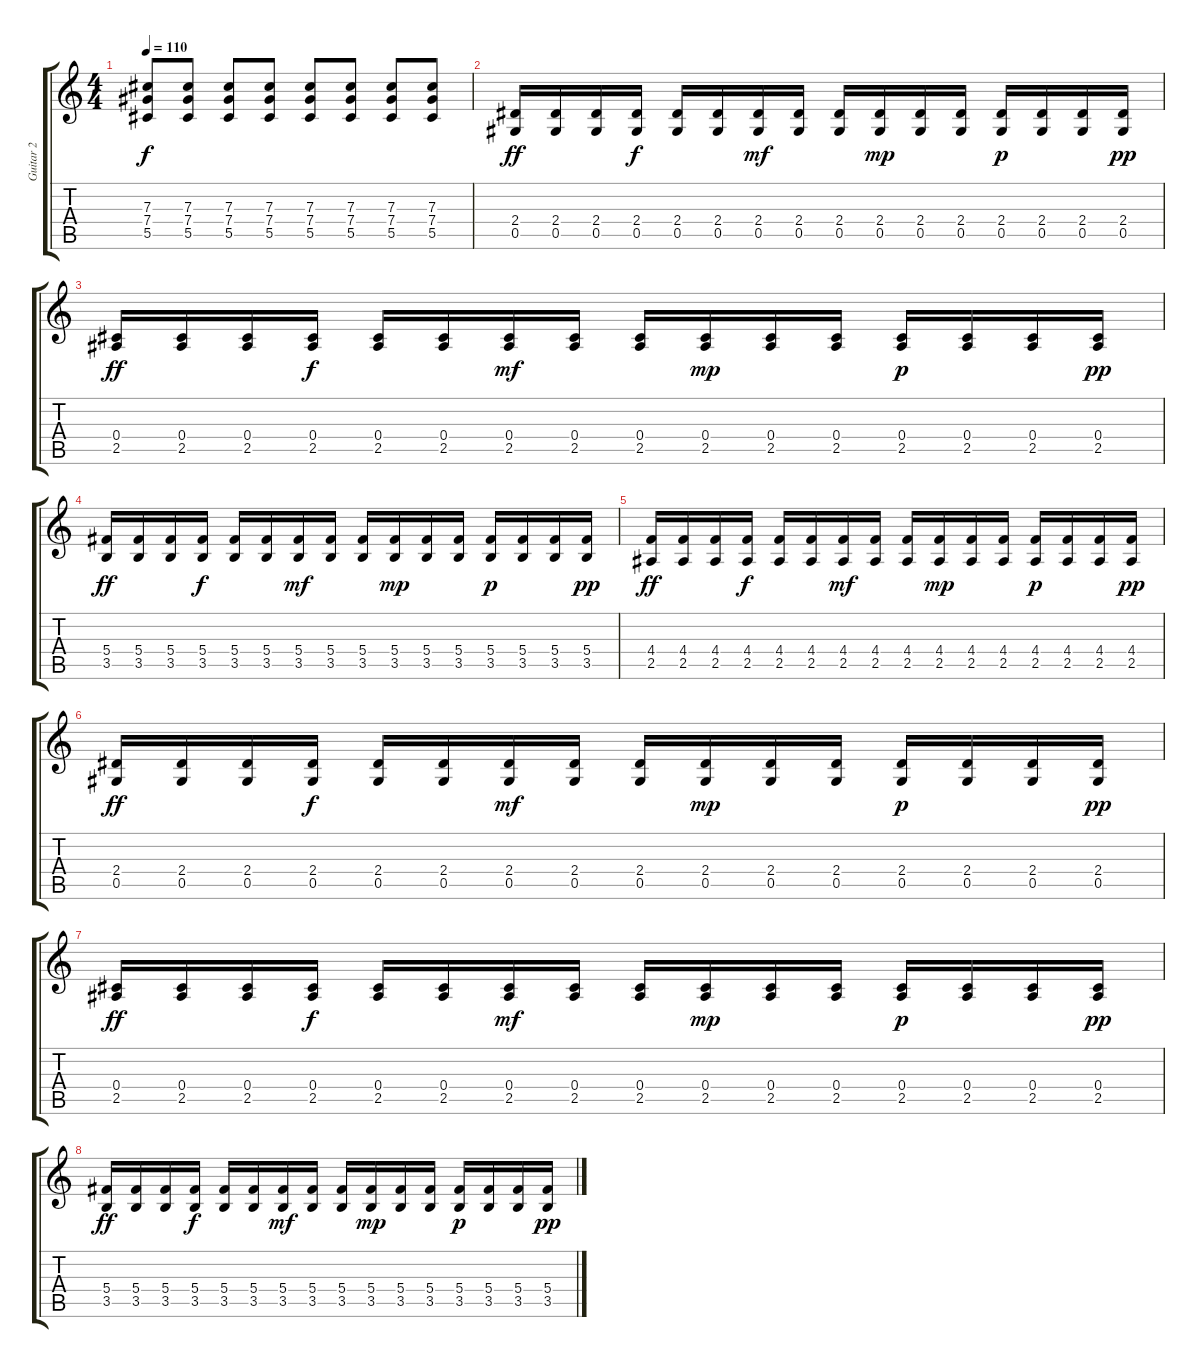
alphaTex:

\track ("Guitar 2" "Guitar 2") {instrument distortionguitar}
\staff {score tabs}
\tuning (Eb4 Bb3 Gb3 Db3 Ab2 Eb2) {hide}
\ts (4 4)
\tempo 110
\clef g2
\ks c
(7.3 7.4 5.5).8{dy f} (7.3 7.4 5.5).8 (7.3 7.4 5.5).8 (7.3 7.4 5.5).8 (7.3 7.4 5.5).8 (7.3 7.4 5.5).8 (7.3 7.4 5.5).8 (7.3 7.4 5.5).8 |
(2.4 0.5).16{dy ff} (2.4 0.5).16 (2.4 0.5).16 (2.4 0.5).16{dy f} (2.4 0.5).16 (2.4 0.5).16 (2.4 0.5).16{dy mf} (2.4 0.5).16 (2.4 0.5).16 (2.4 0.5).16{dy mp} (2.4 0.5).16 (2.4 0.5).16 (2.4 0.5).16{dy p} (2.4 0.5).16 (2.4 0.5).16 (2.4 0.5).16{dy pp} |
(0.4 2.5).16{dy ff} (0.4 2.5).16 (0.4 2.5).16 (0.4 2.5).16{dy f} (0.4 2.5).16 (0.4 2.5).16 (0.4 2.5).16{dy mf} (0.4 2.5).16 (0.4 2.5).16 (0.4 2.5).16{dy mp} (0.4 2.5).16 (0.4 2.5).16 (0.4 2.5).16{dy p} (0.4 2.5).16 (0.4 2.5).16 (0.4 2.5).16{dy pp} |
(5.4 3.5).16{dy ff} (5.4 3.5).16 (5.4 3.5).16 (5.4 3.5).16{dy f} (5.4 3.5).16 (5.4 3.5).16 (5.4 3.5).16{dy mf} (5.4 3.5).16 (5.4 3.5).16 (5.4 3.5).16{dy mp} (5.4 3.5).16 (5.4 3.5).16 (5.4 3.5).16{dy p} (5.4 3.5).16 (5.4 3.5).16 (5.4 3.5).16{dy pp} |
(4.4 2.5).16{dy ff} (4.4 2.5).16 (4.4 2.5).16 (4.4 2.5).16{dy f} (4.4 2.5).16 (4.4 2.5).16 (4.4 2.5).16{dy mf} (4.4 2.5).16 (4.4 2.5).16 (4.4 2.5).16{dy mp} (4.4 2.5).16 (4.4 2.5).16 (4.4 2.5).16{dy p} (4.4 2.5).16 (4.4 2.5).16 (4.4 2.5).16{dy pp} |
(2.4 0.5).16{dy ff} (2.4 0.5).16 (2.4 0.5).16 (2.4 0.5).16{dy f} (2.4 0.5).16 (2.4 0.5).16 (2.4 0.5).16{dy mf} (2.4 0.5).16 (2.4 0.5).16 (2.4 0.5).16{dy mp} (2.4 0.5).16 (2.4 0.5).16 (2.4 0.5).16{dy p} (2.4 0.5).16 (2.4 0.5).16 (2.4 0.5).16{dy pp} |
(0.4 2.5).16{dy ff} (0.4 2.5).16 (0.4 2.5).16 (0.4 2.5).16{dy f} (0.4 2.5).16 (0.4 2.5).16 (0.4 2.5).16{dy mf} (0.4 2.5).16 (0.4 2.5).16 (0.4 2.5).16{dy mp} (0.4 2.5).16 (0.4 2.5).16 (0.4 2.5).16{dy p} (0.4 2.5).16 (0.4 2.5).16 (0.4 2.5).16{dy pp} |
(5.4 3.5).16{dy ff} (5.4 3.5).16 (5.4 3.5).16 (5.4 3.5).16{dy f} (5.4 3.5).16 (5.4 3.5).16 (5.4 3.5).16{dy mf} (5.4 3.5).16 (5.4 3.5).16 (5.4 3.5).16{dy mp} (5.4 3.5).16 (5.4 3.5).16 (5.4 3.5).16{dy p} (5.4 3.5).16 (5.4 3.5).16 (5.4 3.5).16{dy pp}
